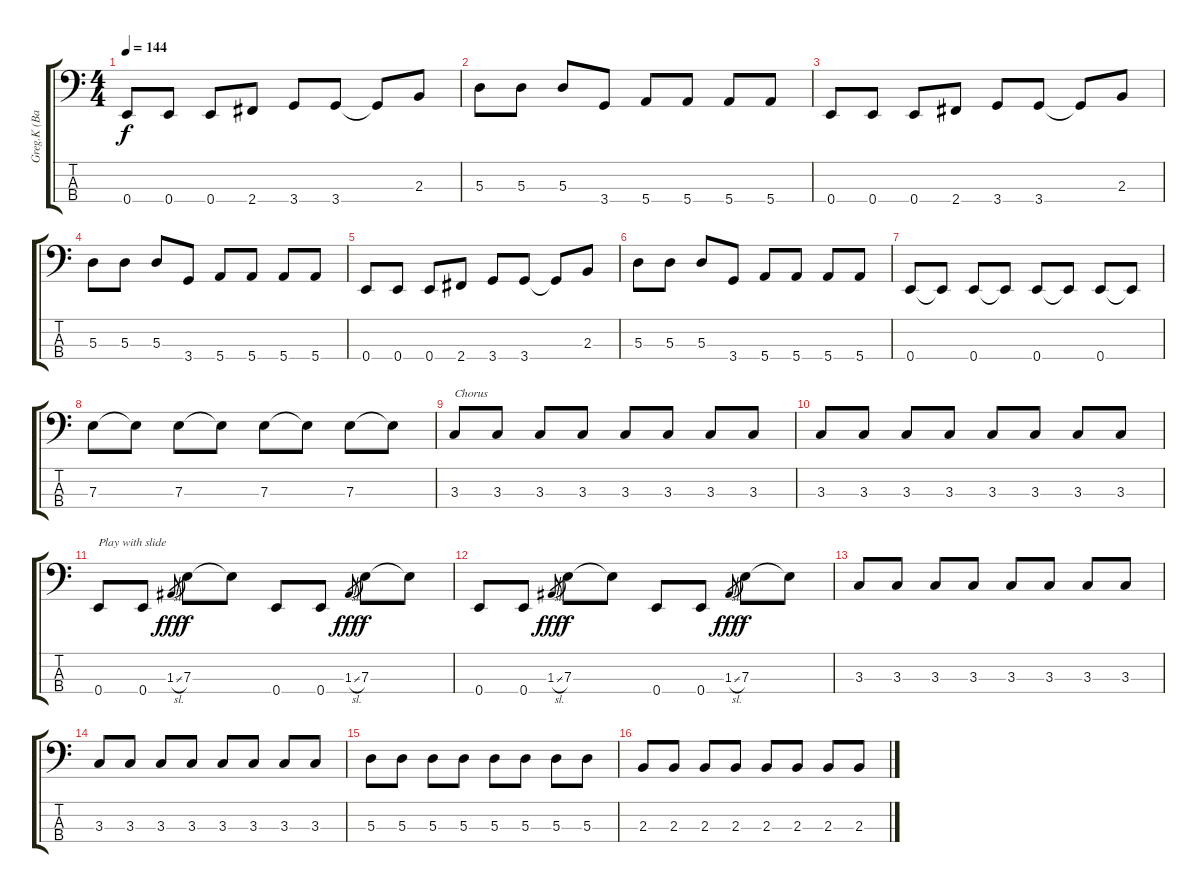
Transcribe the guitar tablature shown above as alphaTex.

\track ("Greg.K (Bass)" "Greg.K (Ba") {instrument electricbassfinger}
\staff {score tabs}
\tuning (G2 D2 A1 E1) {hide}
\ts (4 4)
\tempo 144
\clef f4
\ks c
0.4.8{dy f} 0.4.8 0.4.8 2.4.8 3.4.8 3.4.8 3.4{t}.8 2.3.8 |
5.3.8 5.3.8 5.3.8 3.4.8 5.4.8 5.4.8 5.4.8 5.4.8 |
0.4.8 0.4.8 0.4.8 2.4.8 3.4.8 3.4.8 3.4{t}.8 2.3.8 |
5.3.8 5.3.8 5.3.8 3.4.8 5.4.8 5.4.8 5.4.8 5.4.8 |
0.4.8 0.4.8 0.4.8 2.4.8 3.4.8 3.4.8 3.4{t}.8 2.3.8 |
5.3.8 5.3.8 5.3.8 3.4.8 5.4.8 5.4.8 5.4.8 5.4.8 |
0.4.8 0.4{t}.8 0.4.8 0.4{t}.8 0.4.8 0.4{t}.8 0.4.8 0.4{t}.8 |
7.3.8 7.3{t}.8 7.3.8 7.3{t}.8 7.3.8 7.3{t}.8 7.3.8 7.3{t}.8 |
3.3.8{txt "Chorus"} 3.3.8 3.3.8 3.3.8 3.3.8 3.3.8 3.3.8 3.3.8 |
3.3.8 3.3.8 3.3.8 3.3.8 3.3.8 3.3.8 3.3.8 3.3.8 |
0.4.8{txt "Play with slide"} 0.4.8 1.3{sl}.8{gr dy fff} 7.3.8{dy f} 7.3{t}.8 0.4.8 0.4.8 1.3{sl}.8{gr dy fff} 7.3.8{dy f} 7.3{t}.8 |
0.4.8 0.4.8 1.3{sl}.8{gr dy fff} 7.3.8{dy f} 7.3{t}.8 0.4.8 0.4.8 1.3{sl}.8{gr dy fff} 7.3.8{dy f} 7.3{t}.8 |
3.3.8 3.3.8 3.3.8 3.3.8 3.3.8 3.3.8 3.3.8 3.3.8 |
3.3.8 3.3.8 3.3.8 3.3.8 3.3.8 3.3.8 3.3.8 3.3.8 |
5.3.8 5.3.8 5.3.8 5.3.8 5.3.8 5.3.8 5.3.8 5.3.8 |
2.3.8 2.3.8 2.3.8 2.3.8 2.3.8 2.3.8 2.3.8 2.3.8
